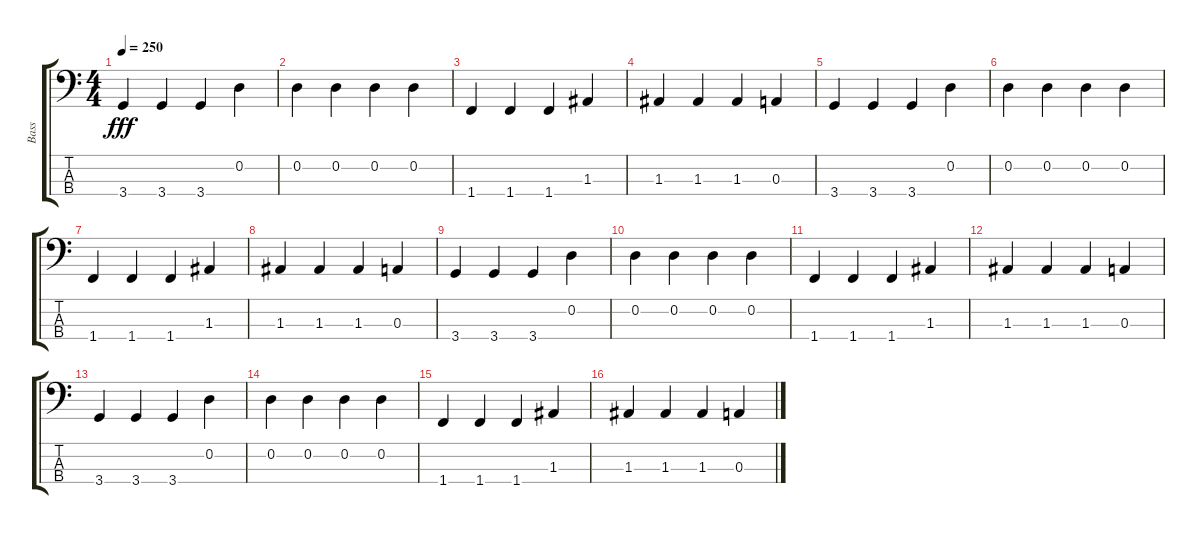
\track ("Bass" "Bass") {instrument electricbassfinger}
\staff {score tabs}
\tuning (G2 D2 A1 E1) {hide}
\ts (4 4)
\tempo 250
\clef f4
\ks c
3.4.4{dy fff} 3.4.4 3.4.4 0.2.4 |
0.2.4 0.2.4 0.2.4 0.2.4 |
1.4.4 1.4.4 1.4.4 1.3.4 |
1.3.4 1.3.4 1.3.4 0.3.4 |
3.4.4 3.4.4 3.4.4 0.2.4 |
0.2.4 0.2.4 0.2.4 0.2.4 |
1.4.4 1.4.4 1.4.4 1.3.4 |
1.3.4 1.3.4 1.3.4 0.3.4 |
3.4.4 3.4.4 3.4.4 0.2.4 |
0.2.4 0.2.4 0.2.4 0.2.4 |
1.4.4 1.4.4 1.4.4 1.3.4 |
1.3.4 1.3.4 1.3.4 0.3.4 |
3.4.4 3.4.4 3.4.4 0.2.4 |
0.2.4 0.2.4 0.2.4 0.2.4 |
1.4.4 1.4.4 1.4.4 1.3.4 |
1.3.4 1.3.4 1.3.4 0.3.4
